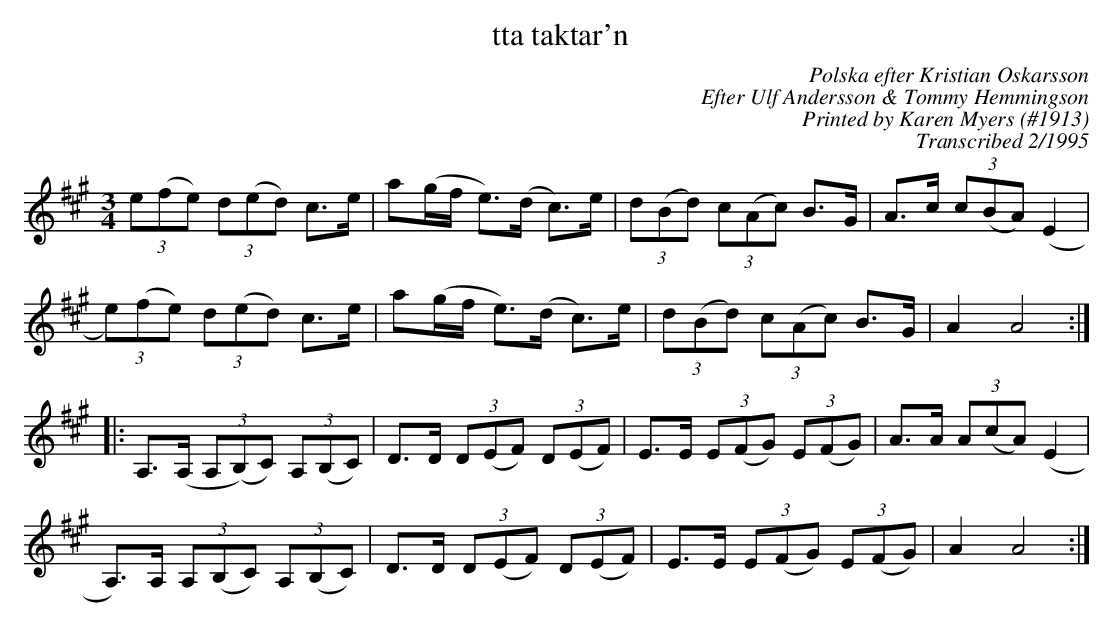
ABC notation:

X:1
T: tta taktar'n
C:Polska efter Kristian Oskarsson
C:Efter Ulf Andersson & Tommy Hemmingson
C:Printed by Karen Myers (#1913)
C:Transcribed 2/1995
Q:1/4=132
L:1/8
M:3/4
K:A
(3e(fe) (3d(ed) c>e | a(g/f/ e>)(d c>)e | (3d(Bd) (3c(Ac) B>G | A>c (3c(BA) (E2 |
(3e)(fe) (3d(ed) c>e | a(g/f/ e>)(d c>)e | (3d(Bd) (3c(Ac) B>G | A2 A4 ::
A,>(A, (3A,(B,)C) (3A,(B,C) | D>D (3D(EF) (3D(EF) | E>E (3E(FG) (3E(FG) | A>A (3A(cA) (E2 |
A,>)A, (3A,(B,C) (3A,(B,C) | D>D (3D(EF) (3D(EF) | E>E (3E(FG) (3E(FG) | A2 A4 :|
